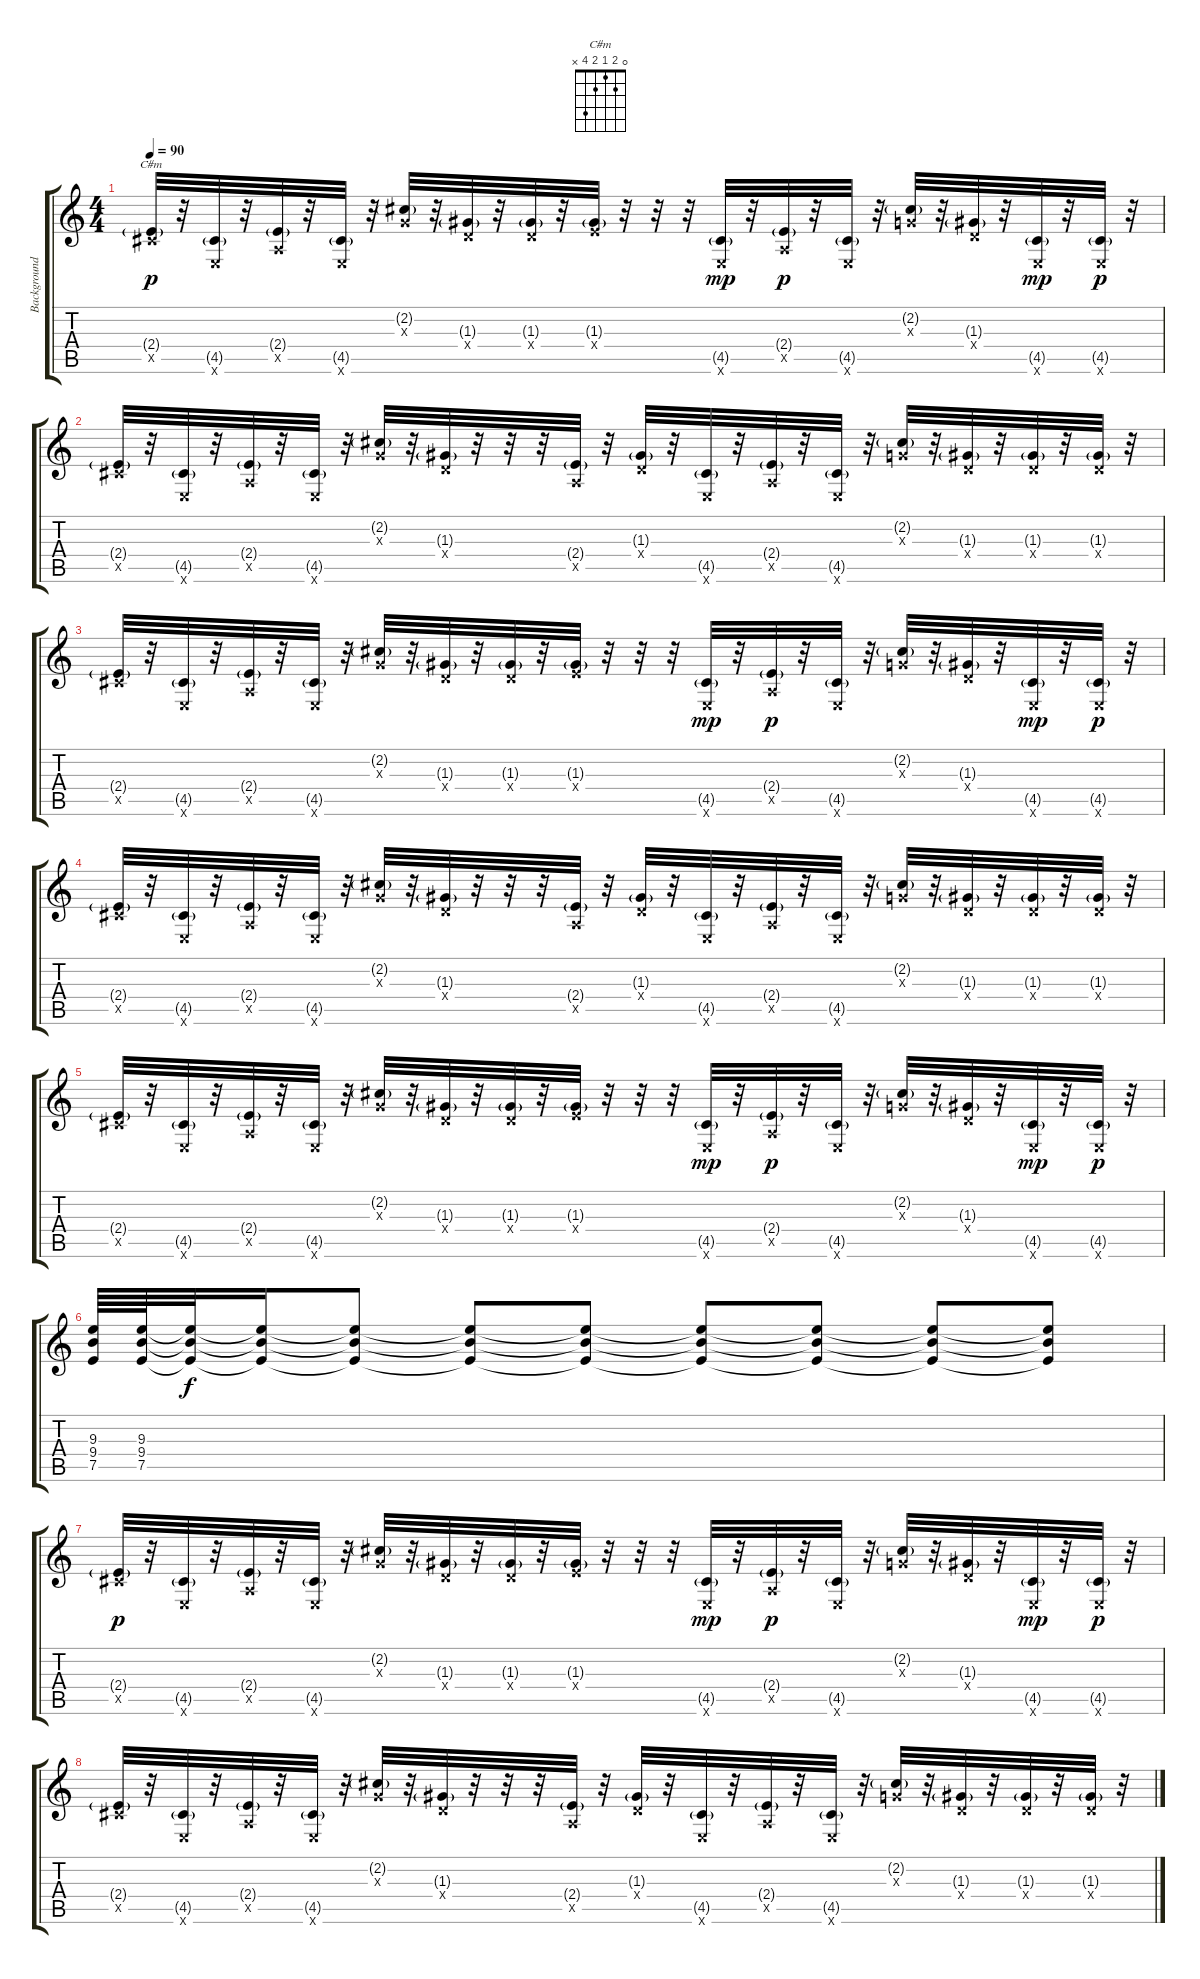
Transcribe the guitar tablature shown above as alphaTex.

\track ("Background Picking" "Background") {instrument guitarharmonics}
\staff {score tabs}
\tuning (E4 B3 G3 D3 A2 E2) {hide}
\chord ("C#m" 0 2 1 2 4 x)
\ts (4 4)
\tempo 90
\clef g2
\ks c
(2.4{g} 4.5{x}).32{ch "C#m" dy p volume 10} r.32 (4.5{g} 0.6{x}).32 r.32 (2.4{g} 0.5{x}).32 r.32 (4.5{g} 0.6{x}).32 r.32 (2.2{g} 0.3{x}).32 r.32 (1.3{g} 0.4{x}).32 r.32 (1.3{g} 0.4{x}).32 r.32 (1.3{g} 2.4{x}).32 r.32 r.32 r.32 (4.5{g} 0.6{x}).32{dy mp} r.32 (2.4{g} 0.5{x}).32{dy p} r.32 (4.5{g} 0.6{x}).32 r.32 (2.2{g} 0.3{x}).32 r.32 (1.3{g} 0.4{x}).32 r.32 (4.5{g} 0.6{x}).32{dy mp} r.32 (4.5{g} 0.6{x}).32{dy p} r.32 |
(2.4{g} 4.5{x}).32 r.32 (4.5{g} 0.6{x}).32 r.32 (2.4{g} 0.5{x}).32 r.32 (4.5{g} 0.6{x}).32 r.32 (2.2{g} 0.3{x}).32 r.32 (1.3{g} 0.4{x}).32 r.32 r.32 r.32 (2.4{g} 0.5{x}).32 r.32 (1.3{g} 0.4{x}).32 r.32 (4.5{g} 0.6{x}).32 r.32 (2.4{g} 0.5{x}).32 r.32 (4.5{g} 0.6{x}).32 r.32 (2.2{g} 0.3{x}).32 r.32 (1.3{g} 0.4{x}).32 r.32 (1.3{g} 0.4{x}).32 r.32 (1.3{g} 0.4{x}).32 r.32 |
(2.4{g} 4.5{x}).32 r.32 (4.5{g} 0.6{x}).32 r.32 (2.4{g} 0.5{x}).32 r.32 (4.5{g} 0.6{x}).32 r.32 (2.2{g} 0.3{x}).32 r.32 (1.3{g} 0.4{x}).32 r.32 (1.3{g} 0.4{x}).32 r.32 (1.3{g} 2.4{x}).32 r.32 r.32 r.32 (4.5{g} 0.6{x}).32{dy mp} r.32 (2.4{g} 0.5{x}).32{dy p} r.32 (4.5{g} 0.6{x}).32 r.32 (2.2{g} 0.3{x}).32 r.32 (1.3{g} 0.4{x}).32 r.32 (4.5{g} 0.6{x}).32{dy mp} r.32 (4.5{g} 0.6{x}).32{dy p} r.32 |
(2.4{g} 4.5{x}).32 r.32 (4.5{g} 0.6{x}).32 r.32 (2.4{g} 0.5{x}).32 r.32 (4.5{g} 0.6{x}).32 r.32 (2.2{g} 0.3{x}).32 r.32 (1.3{g} 0.4{x}).32 r.32 r.32 r.32 (2.4{g} 0.5{x}).32 r.32 (1.3{g} 0.4{x}).32 r.32 (4.5{g} 0.6{x}).32 r.32 (2.4{g} 0.5{x}).32 r.32 (4.5{g} 0.6{x}).32 r.32 (2.2{g} 0.3{x}).32 r.32 (1.3{g} 0.4{x}).32 r.32 (1.3{g} 0.4{x}).32 r.32 (1.3{g} 0.4{x}).32 r.32 |
(2.4{g} 4.5{x}).32 r.32 (4.5{g} 0.6{x}).32 r.32 (2.4{g} 0.5{x}).32 r.32 (4.5{g} 0.6{x}).32 r.32 (2.2{g} 0.3{x}).32 r.32 (1.3{g} 0.4{x}).32 r.32 (1.3{g} 0.4{x}).32 r.32 (1.3{g} 2.4{x}).32 r.32 r.32 r.32 (4.5{g} 0.6{x}).32{dy mp} r.32 (2.4{g} 0.5{x}).32{dy p} r.32 (4.5{g} 0.6{x}).32 r.32 (2.2{g} 0.3{x}).32 r.32 (1.3{g} 0.4{x}).32 r.32 (4.5{g} 0.6{x}).32{dy mp} r.32 (4.5{g} 0.6{x}).32{dy p} r.32 |
(9.3 9.4 7.5).64 (9.3 9.4 7.5).64 (9.3{t} 9.4{t} 7.5{t}).32{dy f volume 9} (9.3{t} 9.4{t} 7.5{t}).16 (9.3{t} 9.4{t} 7.5{t}).8 (9.3{t} 9.4{t} 7.5{t}).8 (9.3{t} 9.4{t} 7.5{t}).8{volume 8} (9.3{t} 9.4{t} 7.5{t}).8{volume 7} (9.3{t} 9.4{t} 7.5{t}).8{volume 6} (9.3{t} 9.4{t} 7.5{t}).8 (9.3{t} 9.4{t} 7.5{t}).8{volume 5} |
(2.4{g} 4.5{x}).32{dy p volume 10} r.32 (4.5{g} 0.6{x}).32 r.32 (2.4{g} 0.5{x}).32 r.32 (4.5{g} 0.6{x}).32 r.32 (2.2{g} 0.3{x}).32 r.32 (1.3{g} 0.4{x}).32 r.32 (1.3{g} 0.4{x}).32 r.32 (1.3{g} 2.4{x}).32 r.32 r.32 r.32 (4.5{g} 0.6{x}).32{dy mp} r.32 (2.4{g} 0.5{x}).32{dy p} r.32 (4.5{g} 0.6{x}).32 r.32 (2.2{g} 0.3{x}).32 r.32 (1.3{g} 0.4{x}).32 r.32 (4.5{g} 0.6{x}).32{dy mp} r.32 (4.5{g} 0.6{x}).32{dy p} r.32 |
(2.4{g} 4.5{x}).32 r.32 (4.5{g} 0.6{x}).32 r.32 (2.4{g} 0.5{x}).32 r.32 (4.5{g} 0.6{x}).32 r.32 (2.2{g} 0.3{x}).32 r.32 (1.3{g} 0.4{x}).32 r.32 r.32 r.32 (2.4{g} 0.5{x}).32 r.32 (1.3{g} 0.4{x}).32 r.32 (4.5{g} 0.6{x}).32 r.32 (2.4{g} 0.5{x}).32 r.32 (4.5{g} 0.6{x}).32 r.32 (2.2{g} 0.3{x}).32 r.32 (1.3{g} 0.4{x}).32 r.32 (1.3{g} 0.4{x}).32 r.32 (1.3{g} 0.4{x}).32 r.32
